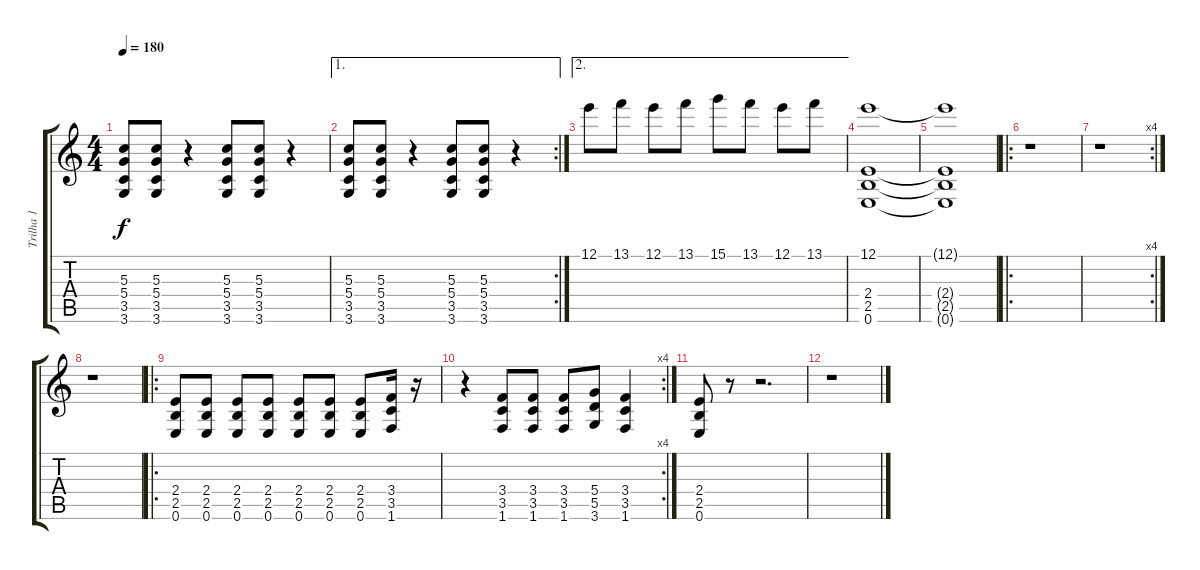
\track ("Trilha 1" "Trilha 1") {instrument distortionguitar}
\staff {score tabs}
\tuning (E4 B3 G3 D3 A2 E2) {hide}
\ts (4 4)
\tempo 180
\clef g2
\ks c
(5.3 5.4 3.5 3.6).8{dy f} (5.3 5.4 3.5 3.6).8 r.4 (5.3 5.4 3.5 3.6).8 (5.3 5.4 3.5 3.6).8 r.4 |
\ae 1
\rc 2
(5.3 5.4 3.5 3.6).8 (5.3 5.4 3.5 3.6).8 r.4 (5.3 5.4 3.5 3.6).8 (5.3 5.4 3.5 3.6).8 r.4 |
\ae 2
12.1.8 13.1.8 12.1.8 13.1.8 15.1.8 13.1.8 12.1.8 13.1.8 |
(12.1 2.4 2.5 0.6).1{volume 9} |
(12.1{t} 2.4{t} 2.5{t} 0.6{t}).1{volume 0} |
\ro
r.1 |
\rc 4
r.1 |
r.1 |
\ro
(2.4 2.5 0.6).8{volume 13} (2.4 2.5 0.6).8 (2.4 2.5 0.6).8 (2.4 2.5 0.6).8 (2.4 2.5 0.6).8 (2.4 2.5 0.6).8 (2.4 2.5 0.6).8 (3.4 3.5 1.6).16 r.16 |
\rc 4
r.4 (3.4 3.5 1.6).8 (3.4 3.5 1.6).8 (3.4 3.5 1.6).8 (5.4 5.5 3.6).8 (3.4 3.5 1.6).4 |
(2.4 2.5 0.6).8 r.8 r.2{d} |
r.1
